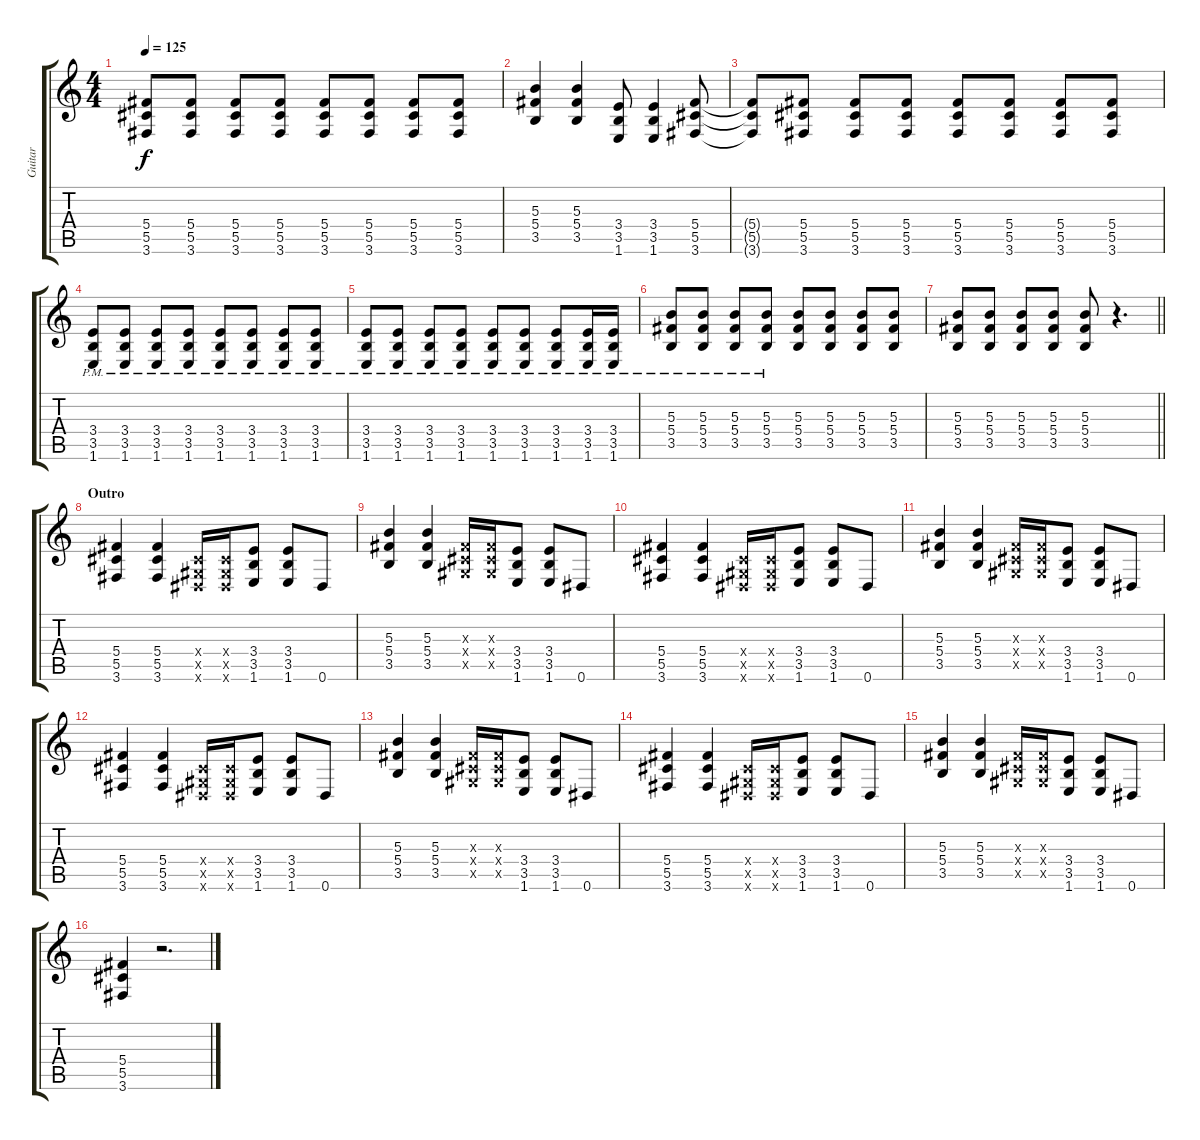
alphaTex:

\track ("Guitar" "Guitar") {instrument distortionguitar}
\staff {score tabs}
\tuning (Eb4 Bb3 Gb3 Db3 Ab2 Eb2) {hide}
\ts (4 4)
\tempo 125
\clef g2
\ks c
(5.4{t} 5.5{t} 3.6{t}).8{dy f} (5.4 5.5 3.6).8 (5.4 5.5 3.6).8 (5.4 5.5 3.6).8 (5.4 5.5 3.6).8 (5.4 5.5 3.6).8 (5.4 5.5 3.6).8 (5.4 5.5 3.6).8 |
(5.3 5.4 3.5).4 (5.3 5.4 3.5).4 (3.4 3.5 1.6).8 (3.4 3.5 1.6).4 (5.4 5.5 3.6).8 |
(5.4{t} 5.5{t} 3.6{t}).8 (5.4 5.5 3.6).8 (5.4 5.5 3.6).8 (5.4 5.5 3.6).8 (5.4 5.5 3.6).8 (5.4 5.5 3.6).8 (5.4 5.5 3.6).8 (5.4 5.5 3.6).8 |
(3.4{pm} 3.5{pm} 1.6{pm}).8 (3.4{pm} 3.5{pm} 1.6{pm}).8 (3.4{pm} 3.5{pm} 1.6{pm}).8 (3.4{pm} 3.5{pm} 1.6{pm}).8 (3.4{pm} 3.5{pm} 1.6{pm}).8 (3.4{pm} 3.5{pm} 1.6{pm}).8 (3.4{pm} 3.5{pm} 1.6{pm}).8 (3.4{pm} 3.5{pm} 1.6{pm}).8 |
(3.4{pm} 3.5{pm} 1.6{pm}).8 (3.4{pm} 3.5{pm} 1.6{pm}).8 (3.4{pm} 3.5{pm} 1.6{pm}).8 (3.4{pm} 3.5{pm} 1.6{pm}).8 (3.4{pm} 3.5{pm} 1.6{pm}).8 (3.4{pm} 3.5{pm} 1.6{pm}).8 (3.4{pm} 3.5{pm} 1.6{pm}).8 (3.4{pm} 3.5{pm} 1.6{pm}).16 (3.4{pm} 3.5{pm} 1.6{pm}).16 |
(5.3{pm} 5.4{pm} 3.5{pm}).8 (5.3{pm} 5.4{pm} 3.5{pm}).8 (5.3{pm} 5.4{pm} 3.5{pm}).8 (5.3{pm} 5.4{pm} 3.5{pm}).8 (5.3 5.4 3.5).8 (5.3 5.4 3.5).8 (5.3 5.4 3.5).8 (5.3 5.4 3.5).8 |
\barLineRight lightlight
(5.3 5.4 3.5).8 (5.3 5.4 3.5).8 (5.3 5.4 3.5).8 (5.3 5.4 3.5).8 (5.3 5.4 3.5).8 r.4{d} |
\section ("" "Outro")
(5.4 5.5 3.6).4 (5.4 5.5 3.6).4 (0.4{x} 0.5{x} 0.6{x}).16 (0.4{x} 0.5{x} 0.6{x}).16 (3.4 3.5 1.6).8 (3.4 3.5 1.6).8 0.6.8 |
(5.3 5.4 3.5).4 (5.3 5.4 3.5).4 (0.3{x} 0.4{x} 0.5{x}).16 (0.3{x} 0.4{x} 0.5{x}).16 (3.4 3.5 1.6).8 (3.4 3.5 1.6).8 0.6.8 |
(5.4 5.5 3.6).4 (5.4 5.5 3.6).4 (0.4{x} 0.5{x} 0.6{x}).16 (0.4{x} 0.5{x} 0.6{x}).16 (3.4 3.5 1.6).8 (3.4 3.5 1.6).8 0.6.8 |
(5.3 5.4 3.5).4 (5.3 5.4 3.5).4 (0.3{x} 0.4{x} 0.5{x}).16 (0.3{x} 0.4{x} 0.5{x}).16 (3.4 3.5 1.6).8 (3.4 3.5 1.6).8 0.6.8 |
(5.4 5.5 3.6).4 (5.4 5.5 3.6).4 (0.4{x} 0.5{x} 0.6{x}).16 (0.4{x} 0.5{x} 0.6{x}).16 (3.4 3.5 1.6).8 (3.4 3.5 1.6).8 0.6.8 |
(5.3 5.4 3.5).4 (5.3 5.4 3.5).4 (0.3{x} 0.4{x} 0.5{x}).16 (0.3{x} 0.4{x} 0.5{x}).16 (3.4 3.5 1.6).8 (3.4 3.5 1.6).8 0.6.8 |
(5.4 5.5 3.6).4 (5.4 5.5 3.6).4 (0.4{x} 0.5{x} 0.6{x}).16 (0.4{x} 0.5{x} 0.6{x}).16 (3.4 3.5 1.6).8 (3.4 3.5 1.6).8 0.6.8 |
(5.3 5.4 3.5).4 (5.3 5.4 3.5).4 (0.3{x} 0.4{x} 0.5{x}).16 (0.3{x} 0.4{x} 0.5{x}).16 (3.4 3.5 1.6).8 (3.4 3.5 1.6).8 0.6.8 |
(5.4 5.5 3.6).4 r.2{d}
